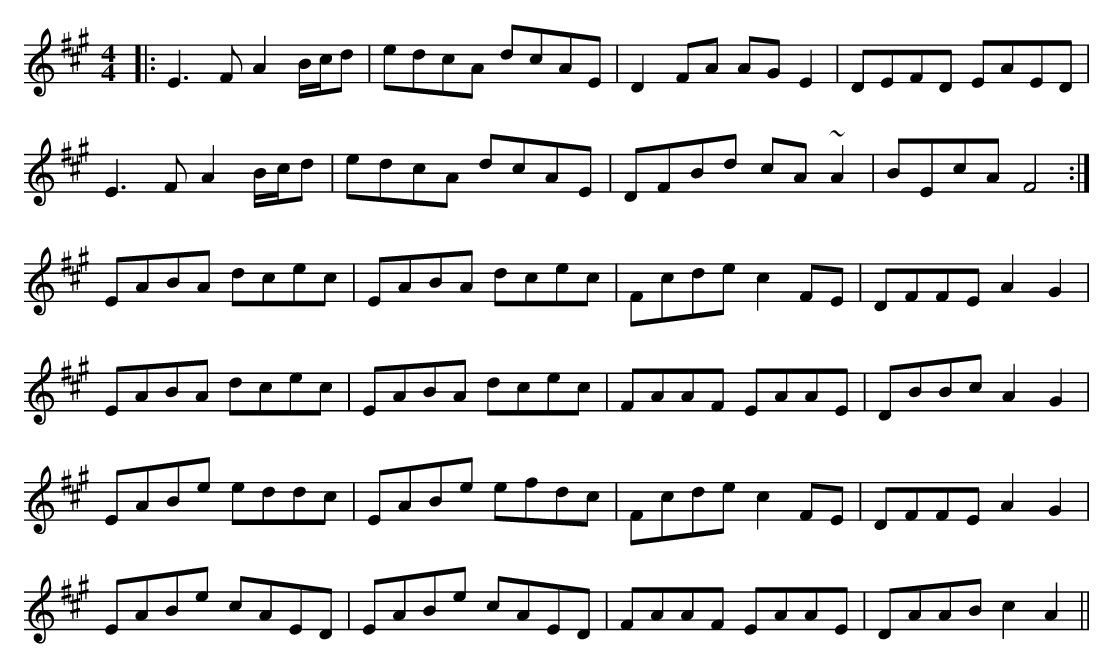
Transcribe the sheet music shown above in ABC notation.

X:1
M:4/4
K:A
|:E3 F A2 B/c/d|edcA dcAE|D2 FA AG E2|DEFD EAED|
E3 F A2 B/c/d|edcA dcAE|DFBd cA ~A2|BEcA F4:|
EABA dcec|EABA dcec|Fcde c2 FE|DFFE A2 G2|
EABA dcec|EABA dcec|FAAF EAAE|DBBc A2 G2|
EABe eddc|EABe efdc|Fcde c2 FE|DFFE A2 G2|
EABe cAED|EABe cAED|FAAF EAAE|DAAB c2 A2||
